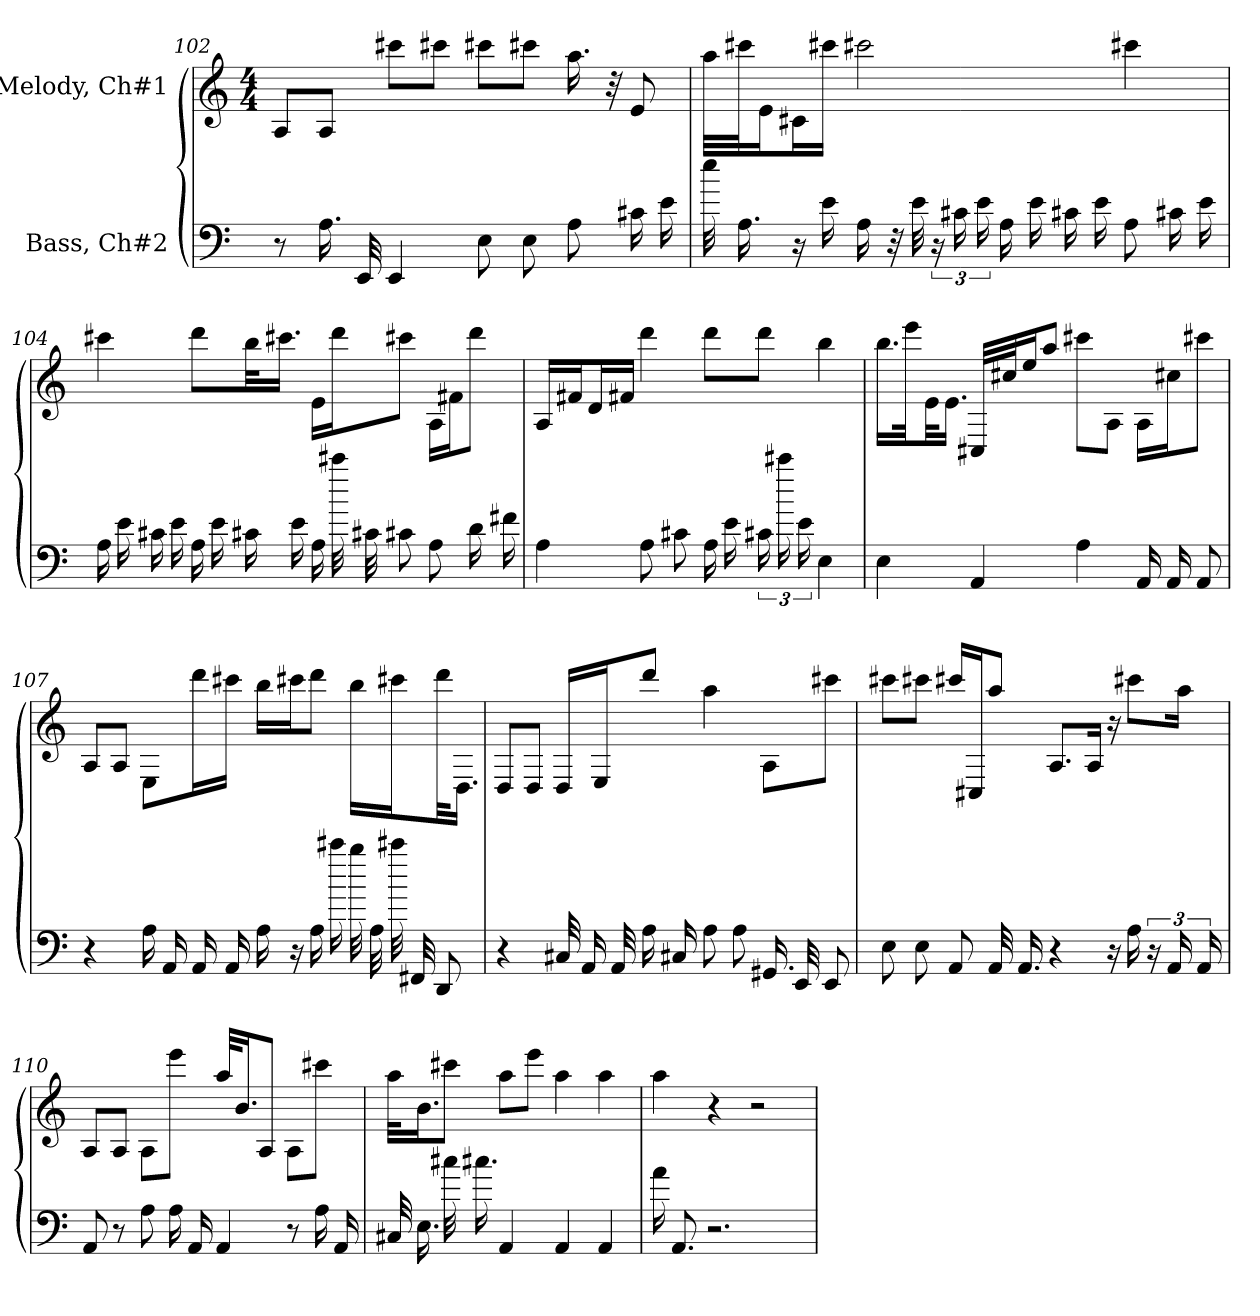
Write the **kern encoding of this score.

**kern	**kern
*part2	*part1
*staff2	*staff1
*I"Bass, Ch#2	*I"Melody, Ch#1
*clefF4	*
*	*M4/4
=102	=102
8r	8AL
16.A	8AJ
32EE	.
4EE	8ccc#XL
.	8ccc#XJ
8E	8ccc#XL
8E	8ccc#XJ
8A	16.aa
.	32r
16c#X	8e
16e	.
=103	=103
32ee	32aaLLL
16.A	32ccc#XJ
.	16eJ
16r	16c#XL
16e	16ccc#XJJ
16A	2ccc#X
32r	.
32e	.
24r	.
24c#X	.
24e	.
16A	.
16e	.
16c#X	.
16e	.
8A	4ccc#X
16c#X	.
16e	.
=104	=104
16A	4ccc#X
16e	.
16c#X	.
16e	.
16A	8dddL
16e	.
16c#X	32bbKL
.	16.ccc#XJJ
16e	.
16A	16eLL
32ccc#X	16dddJ
32c#X	.
8c#X	8ccc#XJ
8A	16ALL
.	16f#XJ
16d	8dddJ
16f#X	.
=105	=105
4A	16ALL
.	16f#XJ
.	16dL
.	16f#XJJ
8A	4ddd
8c#X	.
16A	8dddL
16e	.
24c#X	8dddJ
24ccc#X	.
24e	.
4E	4bb
=106	=106
4E	16.bbLL
.	32eeeJk
.	32eKL
.	16.eJJ
4AA	32C#XLLL
.	32cc#XJ
.	16eeJ
.	8aaJ
4A	8ccc#XL
.	8AJ
16AA	16ALL
16AA	16cc#XJ
8AA	8ccc#XJ
=107	=107
4r	8AL
.	8AJ
16A	8EL
16AA	.
16AA	16dddL
16AA	16ccc#XJJ
16A	16bbLL
16r	16ccc#XJ
16A	8dddJ
16ccc#X	.
32bb	16bbLL
32A	.
32ccc#X	16ccc#XJ
32FF#X	.
8DD	32dddKL
.	16.DJJ
=108	=108
4r	8DL
.	8DJ
32C#X	16DLL
16AA	.
.	16EJ
32AA	.
16A	8dddJ
16C#X	.
8A	4aa
8A	.
16.GG#X	8AL
32EE	.
8EE	8ccc#XJ
=109	=109
8E	8ccc#XL
8E	8ccc#XJ
8AA	16ccc#XLL
.	16C#XJ
32AA	8aaJ
16.AA	.
4r	8.AL
.	16AJk
16r	16r
16A	8ccc#XL
24r	.
24AA	.
.	16aaJk
24AA	.
=110	=110
8AA	8AL
8r	8AJ
8A	8AL
16A	8eeeJ
16AA	.
4AA	32aaKLL
.	16.bJ
.	8AJ
8r	8AL
16A	8ccc#XJ
16AA	.
=111	=111
32C#X	32aaKLL
16.E	16.bJ
32cc#X	8ccc#XJ
16.cc#X	.
4AA	8aaL
.	8eeeJ
4AA	4aa
4AA	4aa
=112	=112
16a	4aa
8.AA	.
2.r	4r
.	2r
=	=
*-	*-
